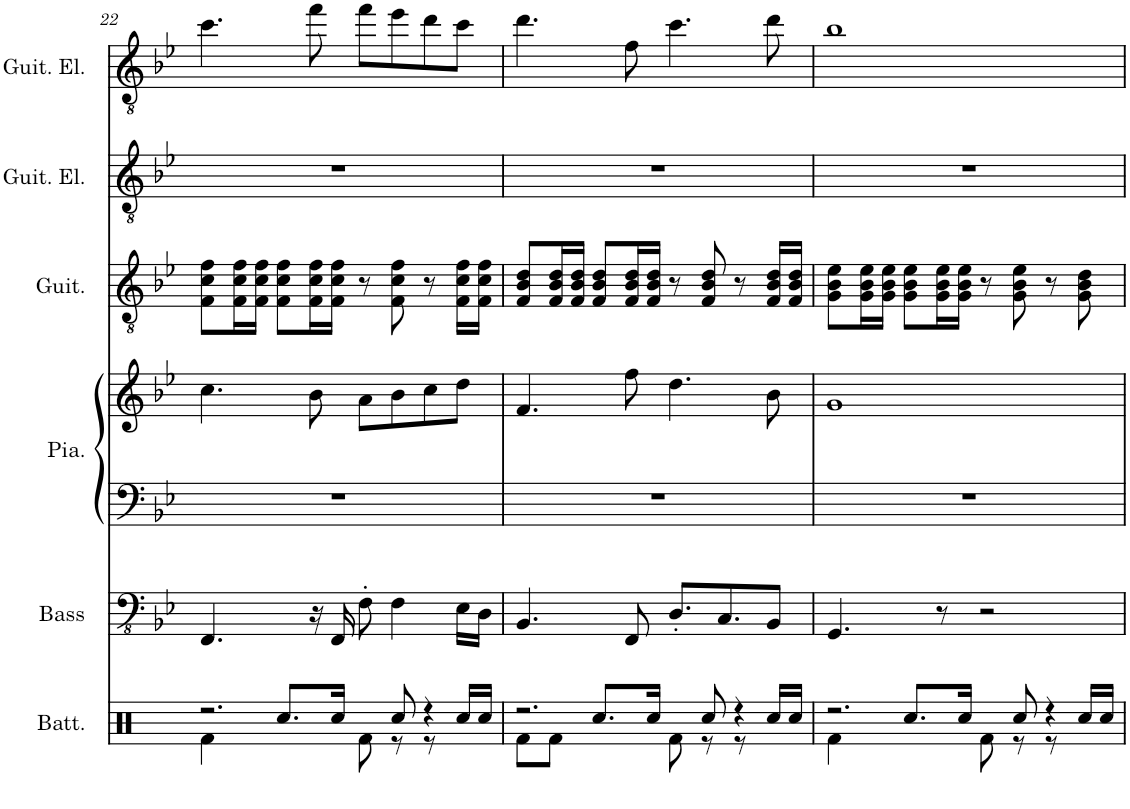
**kern	**kern	**kern	**kern	**kern	**kern	**kern
*part6	*part5	*part4	*part4	*part3	*part2	*part1
*staff7	*staff6	*staff5	*staff4	*staff3	*staff2	*staff1
*I"Batterie	*I"Basse acoustique	*I"Piano	*	*I"Guitare acoustique	*I"Guitare électrique	*I"Guitare électrique
*I'Batt.	*I'Bass	*I'Pia.	*	*I'Guit.	*I'Guit. El.	*I'Guit. El.
!!LO:PB:g=z
*clefX	*clefFv4	*clefF4	*clefG2	*clefGv2	*clefGv2	*clefGv2
*k[]	*k[b-e-]	*k[b-e-]	*k[b-e-]	*k[b-e-]	*k[b-e-]	*k[b-e-]
*M4/4	*M4/4	*M4/4	*M4/4	*M4/4	*M4/4	*M4/4
=22	=22	=22	=22	=22	=22	=22
!LO:N:vis=2.	!	!	!	!	!	!
*^	*	*	*	*	*	*
8%5r	4Rf\	4.FFF/	1r	4.cc\	8F\ 8c\ 8f\L	1r	4.cc\
.	.	.	.	.	16F\ 16c\ 16f\L	.	.
.	.	.	.	.	16F\ 16c\ 16f\JJ	.	.
.	8.Rcc/L	.	.	.	8F\ 8c\ 8f\L	.	.
.	.	16r	.	8b-\	16F\ 16c\ 16f\L	.	8ff\
.	16Rcc/Jk	16FFF/	.	.	16F\ 16c\ 16f\JJ	.	.
.	8Rf\	8FF'\	.	8a\L	8r	.	8ff\L
8Rcc/	8r	4FF\	.	8b-\	8F\ 8c\ 8f\	.	8ee-\
4r	8r	.	.	8cc\	8r	.	8dd\
.	16Rcc/LL	16EE-\LL	.	8dd\J	16F\ 16c\ 16f\LL	.	8cc\J
.	16Rcc/JJ	16DD\JJ	.	.	16F\ 16c\ 16f\JJ	.	.
=23	=23	=23	=23	=23	=23	=23	=23
!LO:N:vis=2.	!	!	!	!	!	!	!
8%5r	8Rf\L	4.BBB-/	1r	4.f/	8F/ 8B-/ 8d/L	1r	4.dd\
.	8Rf\J	.	.	.	16F/ 16B-/ 16d/L	.	.
.	.	.	.	.	16F/ 16B-/ 16d/JJ	.	.
.	8.Rcc/L	.	.	.	8F/ 8B-/ 8d/L	.	.
.	.	8FFF/	.	8ff\	16F/ 16B-/ 16d/L	.	8f\
.	16Rcc/Jk	.	.	.	16F/ 16B-/ 16d/JJ	.	.
.	8Rf\	8.DD'/L	.	4.dd\	8r	.	4.cc\
8Rcc/	8r	.	.	.	8F/ 8B-/ 8d/	.	.
.	.	8.CC/	.	.	.	.	.
4r	8r	.	.	.	8r	.	.
.	16Rcc/LL	8BBB-/J	.	8b-\	16F/ 16B-/ 16d/LL	.	8dd\
.	16Rcc/JJ	.	.	.	16F/ 16B-/ 16d/JJ	.	.
=24	=24	=24	=24	=24	=24	=24	=24
!LO:N:vis=2.	!	!	!	!	!	!	!
8%5r	4Rf\	4.GGG/	1r	1g	8G\ 8B-\ 8e-\L	1r	1b-
.	.	.	.	.	16G\ 16B-\ 16e-\L	.	.
.	.	.	.	.	16G\ 16B-\ 16e-\JJ	.	.
.	8.Rcc/L	.	.	.	8G\ 8B-\ 8e-\L	.	.
.	.	8r	.	.	16G\ 16B-\ 16e-\L	.	.
.	16Rcc/Jk	.	.	.	16G\ 16B-\ 16e-\JJ	.	.
.	8Rf\	2r	.	.	8r	.	.
8Rcc/	8r	.	.	.	8G\ 8B-\ 8e-\	.	.
4r	8r	.	.	.	8r	.	.
.	16Rcc/LL	.	.	.	8G\ 8B-\ 8d\	.	.
.	16Rcc/JJ	.	.	.	.	.	.
*v	*v	*	*	*	*	*	*
=	=	=	=	=	=	=
*-	*-	*-	*-	*-	*-	*-
